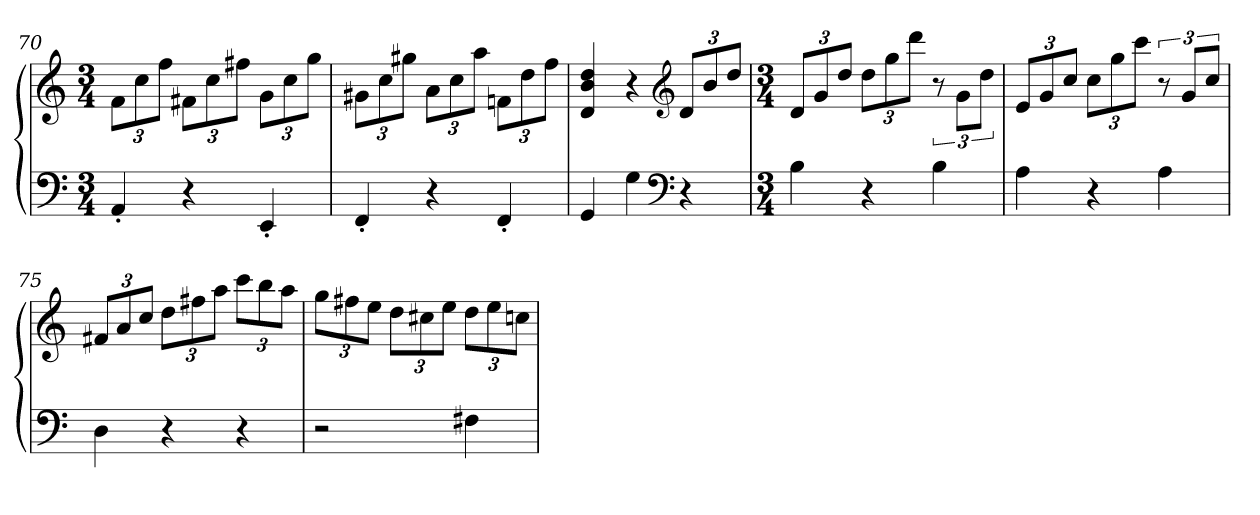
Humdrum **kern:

**kern	**kern
*part1	*part1
*staff2	*staff1
*clefF4	*clefG2
*k[]	*k[]
*C:	*C:
*M3/4	*M3/4
=70	=70
4AA'	12fL
.	12cc
.	12ffJ
4r	12f#XL
.	12cc
.	12ff#XJ
4EE'	12gL
.	12cc
.	12ggJ
=71	=71
4FF'	12g#XL
.	12cc
.	12gg#XJ
4r	12aL
.	12cc
.	12aaJ
4FF'	12fnL
.	12dd
.	12ffJ
=72	=72
4GG	4d 4b 4dd
4G	4r
*clefF4	*clefG2
*k[]	*k[]
*C:	*C:
4r	12dL
.	12b
.	12ddJ
=73	=73
*M3/4	*M3/4
4B	12dL
.	12g
.	12ddJ
4r	12ddL
.	12gg
.	12dddJ
4B	12r
.	12gL
.	12ddJ
=74	=74
4A	12eL
.	12g
.	12ccJ
4r	12ccL
.	12gg
.	12cccJ
4A	12r
.	12gL
.	12ccJ
=75	=75
4D	12f#XL
.	12a
.	12ccJ
4r	12ddL
.	12ff#X
.	12aaJ
4r	12cccL
.	12bb
.	12aaJ
=76	=76
2r	12ggL
.	12ff#X
.	12eeJ
.	12ddL
.	12cc#X
.	12eeJ
4F#X	12ddL
.	12ee
.	12ccnJ
=	=
*-	*-
